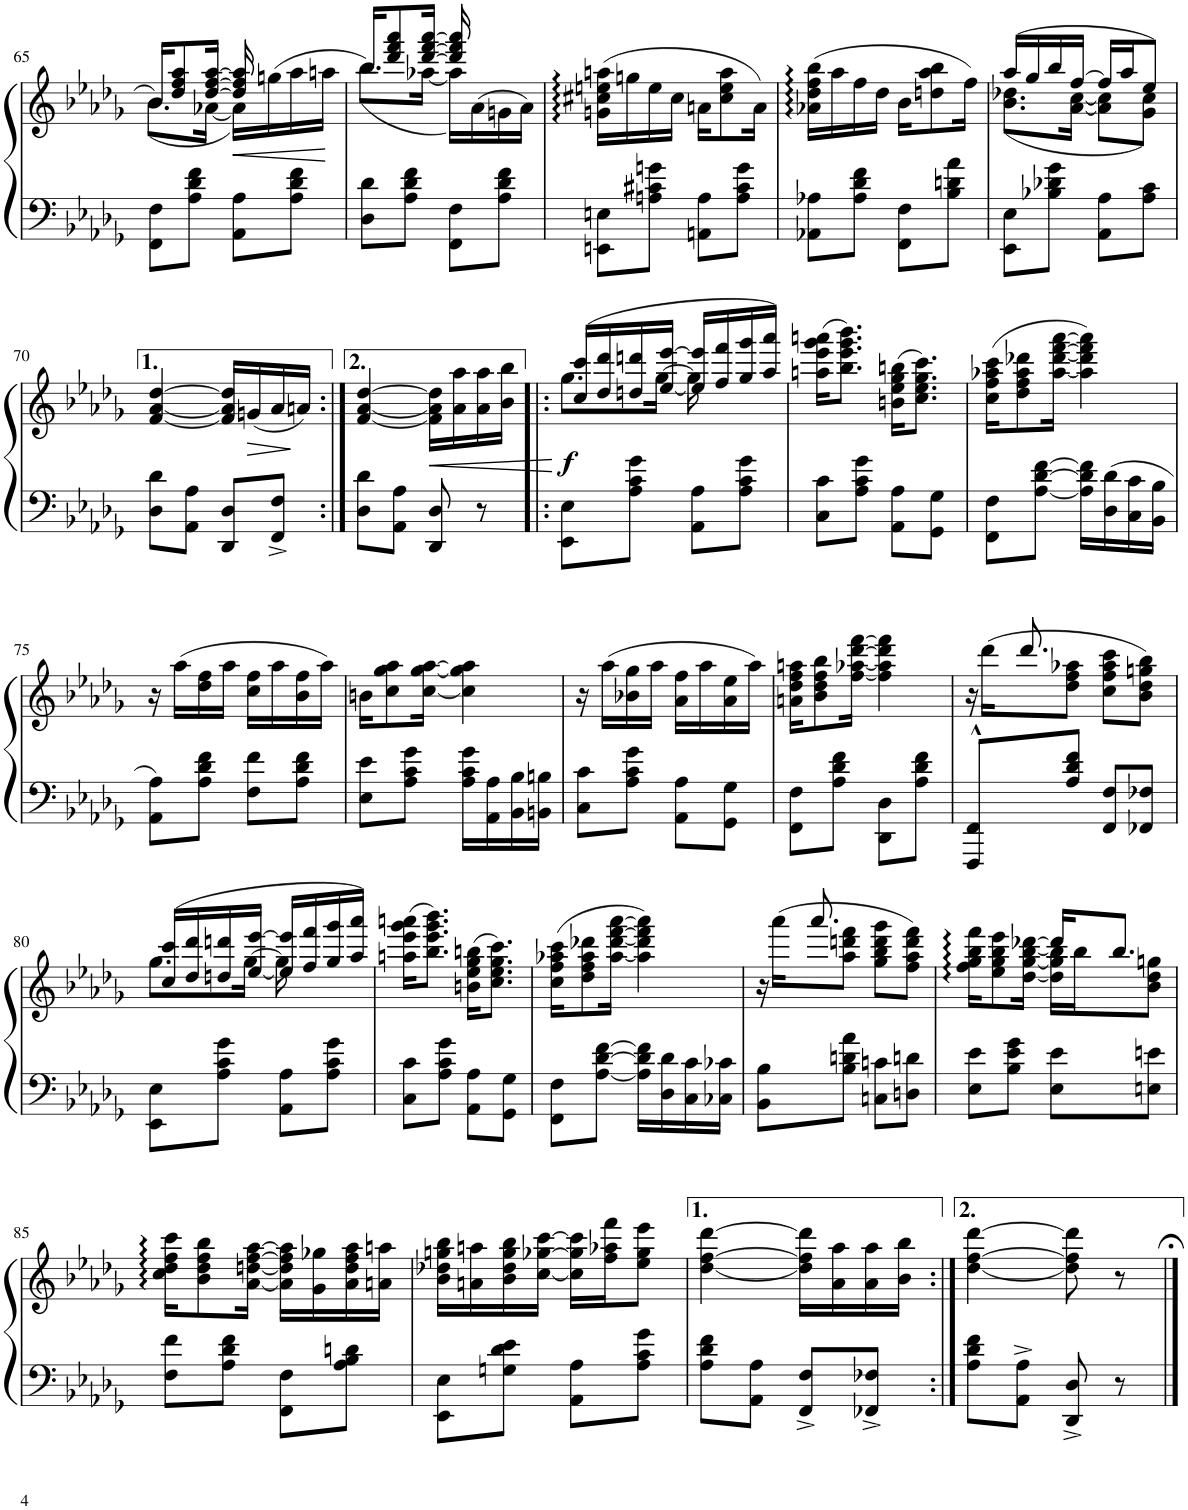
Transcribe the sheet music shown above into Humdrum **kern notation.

**kern	**kern	**dynam
*part1	*part1	*part1
*staff2	*staff1	*staff1/2
*I"Piano	*	*
*I'Pno.	*	*
!!LO:PB:g=z
*clefF4	*clefG2	*
*k[b-e-a-d-g-]	*k[b-e-a-d-g-]	*
*M2/4	*M2/4	*
=65	=65	=65
*	*^	*
8FF\ 8F\L	16b-/KL	(8.b-\L	.
.	8dd-/ 8ff/ 8aa-/	.	.
8A-\ 8d-\ 8f\J	.	.	.
.	[16dd-/ [16ff/ [16aa-/Jk	[16a-X\Jk	.
!	!	!	!LO:HP:b
8AA-\ 8A-\L	16dd-/] 16ff/] 16aa-/]	16a-\LL])	<
.	16ryy	(>16ggn\	.
8A-\ 8d-\ 8f\J	8ryy	16aa-\	.
.	.	16aan\JJ	.
*	*v	*v	*
.	.	[
=66	=66	=66
*	*^	*
8D-\ 8d-\L	16bb-/KL	(8.bb-\L)	.
.	8ddd-/ 8fff/ 8aaa-/	.	.
8A-\ 8d-\ 8f\J	.	.	.
.	[16ddd-/ [16fff/ [16aaa-/Jk	[16aa-X\Jk	.
8FF\ 8F\L	16ddd-/] 16fff/] 16aaa-/]	16aa-\LL])	.
.	16ryy	(>16a-\	.
8A-\ 8d-\ 8f\J	8ryy	16gn\	.
.	.	16a-\JJ)	.
*	*v	*v	*
=67	=67	=67
8EEn\ 8En\L	(16gn\ 16cc#X\ 16een\ 16aan\LL	.
.	16ggn\	.
8An\ 8c#X\ 8gn\J	16ee\	.
.	16cc#\JJ	.
8AAn\ 8A\L	16an\KL	.
.	8cc#\ 8ee\ 8aa\	.
8A\ 8c#\ 8g\J	.	.
.	16a\Jk)	.
=68	=68	=68
8AA-X\ 8A-X\L	(16a-X\ 16dd-\ 16ff\ 16bb-\LL	.
.	16aa-\	.
8A-\ 8d-\ 8f\J	16ff\	.
.	16dd-\JJ	.
8FF\ 8F\L	16b-\KL	.
.	8ddn\ 8aa-\ 8bb-\	.
8B-\ 8dn\ 8a-\J	.	.
.	16ff\Jk)	.
=69	=69	=69
*	*^	*
8EE-\ 8E-\L	(16aa-/LL	(8.b-\ 8.dd-X\L	.
.	16gg-/	.	.
8B-X\ 8d-X\ 8g-\J	16bb-/	.	.
.	[16ff/JJ	[16a-\ [16cc\Jk	.
8AA-\ 8A-\L	16ff/LL]	8a-\] 8cc\]L	.
.	16aa-/J	.	.
8A-\ 8c\J	8ee-/J)	8g-\ 8cc\J)	.
*	*v	*v	*
!!LO:LB:g=z
=70	=70	=70
8D-\ 8d-\L	[4f/ [4a-/ [4dd-/	.
8AA-\ 8A-\J	.	.
8DD-/ 8D-/L	16f/] 16a-/] 16dd-/]LL	.
!	!	!LO:HP:b
.	(16gn/	>
8FF/^ 8F/^J	16a-/	.
.	16an/JJ)	.
.	.	]
=71:|!	=71:|!	=71:|!
8D-\ 8d-\L	[4f/ [4a-/ [4dd-/	.
8AA-\ 8A-\J	.	.
!	!	!LO:HP:b
8DD-/ 8D-/	16f\] 16a-\] 16dd-\]LL	<
.	16a-\ 16aa-\	.
8r	16a-\ 16aa-\	.
.	16b-\ 16bb-\JJ	.
.	.	[
=72!|:	=72!|:	=72!|:
*	*^	*
!	!	!	!LO:DY:b
8EE-\ 8E-\L	(16cc/ 16ccc/LL	8.gg-\L	f
.	16dd-/ 16ddd-/	.	.
8A-\ 8c\ 8g-\J	16ddn/ 16dddn/	.	.
.	[<16ee-/ [16eee-/JJ	[>16gg-\Jk	.
8AA-\ 8A-\L	16ee-/] 16eee-/]LL	16gg-\]	.
.	16ff/ 16fff/	8.ryy	.
8A-\ 8c\ 8g-\J	16gg-/ 16ggg-/	.	.
.	16aa-/ 16aaa-/JJ)	.	.
*	*v	*v	*
=73	=73	=73
8C\ 8c\L	(16aan\ 16eee-\ 16ggg-\ 16aaan\KL	.
.	8.bb-\ 8.eee-\ 8.ggg-\ 8.bbb-\J)	.
8A-\ 8c\ 8g-\J	.	.
8AA-\ 8A-\L	(16bn\ 16ee-\ 16gg-\ 16bbn\KL	.
.	8.cc\ 8.ee-\ 8.gg-\ 8.ccc\J)	.
8GG-\ 8G-\J	.	.
=74	=74	=74
8FF\ 8F\L	(16cc\ 16ff\ 16aa-X\ 16ccc\KL	.
.	8dd-\ 8ff\ 8aa-\ 8ddd-X\	.
[8A-\ [8d-\ [8f\J	.	.
.	[16aa-\ [<16ddd-\ [16fff\ [16aaa-\Jk	.
16A-\] 16d-\] 16f\]LL	4aa-\] 4ddd-\] 4fff\] 4aaa-\])	.
16D-\ 16d-\	.	.
16C\ 16c\	.	.
16BB-\ 16B-\JJ	.	.
!!LO:LB:g=z
=75	=75	=75
8AA-\ 8A-\L	16r	.
.	(16aa-\LL	.
8A-\ 8d-\ 8f\J	16dd-\ 16ff\	.
.	16aa-\JJ	.
8F\ 8f\L	16cc\ 16ff\LL	.
.	16aa-\	.
8A-\ 8d-\ 8f\J	16b-\ 16ff\	.
.	16aa-\JJ)	.
=76	=76	=76
8E-\ 8e-\L	16bn\KL	.
.	8cc\ 8gg-\ 8aa-\	.
8A-\ 8c\ 8g-\J	.	.
.	[16cc\ [16gg-\ [16aa-\Jk	.
16A-\ 16c\ 16g-\LL	4cc\] 4gg-\] 4aa-\]	.
16AA-\ 16A-\	.	.
16BB-\ 16B-\	.	.
16BBn\ 16Bn\JJ	.	.
=77	=77	=77
8C\ 8c\L	16r	.
.	(16aa-\LL	.
8A-\ 8c\ 8g-\J	16b-X\ 16gg-\	.
.	16aa-\JJ	.
8AA-\ 8A-\L	16a-\ 16ff\LL	.
.	16aa-\	.
8GG-\ 8G-\J	16a-\ 16ee-\	.
.	16aa-\JJ)	.
=78	=78	=78
8FF\ 8F\L	16an\ 16dd-\ 16ff\ 16aan\KL	.
.	8b-\ 8dd-\ 8ff\ 8bb-\	.
8A-\ 8d-\ 8f\J	.	.
.	[16ff\ [<16aa-X\ [16ddd-\ [16fff\Jk	.
8DD-\ 8D-\L	4ff\] 4aa-\] 4ddd-\] 4fff\]	.
8A-\ 8d-\ 8f\J	.	.
=79	=79	=79
*	*^	*
8FFF/^^ 8FF/^^L	16r	16ryy	.
.	8.ddd-/	(>16ddd-\KL	.
8A-/ 8d-/ 8f/J	.	8dd-\ 8ff\ 8aa-X\J	.
8FF/ 8F/L	4ryy	8cc\ 8ff\ 8aa-\ 8ccc\L	.
8FF-X/ 8F-X/J	.	8b-\ 8dd-\ 8ggn\ 8bb-\J)	.
!!LO:LB:g=z	!!
=80	=80	=80	=80
8EE-\ 8E-\L	(16cc/ 16ccc/LL	8.gg-\L	.
.	16dd-/ 16ddd-/	.	.
8A-\ 8c\ 8g-\J	16ddn/ 16dddn/	.	.
.	[<16ee-/ [16eee-/JJ	[>16gg-\Jk	.
8AA-\ 8A-\L	16ee-/] 16eee-/]LL	16gg-\]	.
.	16ff/ 16fff/	8.ryy	.
8A-\ 8c\ 8g-\J	16gg-/ 16ggg-/	.	.
.	16aa-/ 16aaa-/JJ)	.	.
*	*v	*v	*
=81	=81	=81
8C\ 8c\L	(16aan\ 16eee-\ 16ggg-\ 16aaan\KL	.
.	8.bb-\ 8.eee-\ 8.ggg-\ 8.bbb-\J)	.
8A-\ 8c\ 8g-\J	.	.
8AA-\ 8A-\L	(16bn\ 16ee-\ 16gg-\ 16bbn\KL	.
.	8.cc\ 8.ee-\ 8.gg-\ 8.ccc\J)	.
8GG-\ 8G-\J	.	.
=82	=82	=82
8FF\ 8F\L	(16cc\ 16ff\ 16aa-X\ 16ccc\KL	.
.	8dd-\ 8ff\ 8aa-\ 8ddd-X\	.
[8A-\ [8d-\ [8f\J	.	.
.	[16aa-\ [<16ddd-\ [16fff\ [16aaa-\Jk	.
16A-\] 16d-\] 16f\]LL	4aa-\] 4ddd-\] 4fff\] 4aaa-\])	.
16D-\ 16d-\	.	.
16C\ 16c\	.	.
16C-X\ 16c-X\JJ	.	.
=83	=83	=83
*	*^	*
8BB-\ 8B-\L	16r	16ryy	.
.	8.aaa-/	(>16aaa-\KL	.
8B-\ 8dn\ 8a-\J	.	8aa-\ 8dddn\ 8fff\J	.
8Cn\ 8cn\L	4ryy	8gg-\ 8bb-\ 8ddd\ 8ggg-\L	.
8Dn\ 8dn\J	.	8ff\ 8aa-\ 8ddd\ 8fff\J)	.
=84	=84	=84	=84
8E-\ 8e-\L	16ff\ 16gg-\ 16bb-\ 16fff\KL	4ryy	.
.	8ee-\ 8gg-\ 8bb-\ 8eee-\	.	.
8B-\ 8e-\ 8g-\J	.	.	.
.	[16dd-\ [16gg-\ [16bb-\ [>16ddd-X\Jk	.	.
8E-\ 8e-\L	16ddd-/KL]	16dd-\] 16gg-\] 16bb-\]LL	.
.	8.bb-/J	16bb-\J	.
8En\ 8en\J	.	8b-\ 8dd-\ 8ggn\J	.
*	*v	*v	*
!!LO:LB:g=z
=85	=85	=85
8F\ 8f\L	16cc\ 16dd-\ 16ff\ 16ccc\KL	.
.	8b-\ 8dd-\ 8ff\ 8bb-\	.
8A-\ 8d-\ 8f\J	.	.
.	[16a-\ [<16ddn\ [16ff\ [16aa-\Jk	.
8FF\ 8F\L	16a-\] 16dd\] 16ff\] 16aa-\]LL	.
.	16g-\ 16gg-X\	.
8A-\ 8B-\ 8dn\J	16a-\ 16dd\ 16ff\ 16aa-\	.
.	16an\ 16aan\JJ	.
=86	=86	=86
8EE-\ 8E-\L	16b-\ 16dd-X\ 16ggn\ 16bb-\LL	.
.	16an\ 16aan\	.
8Gn\ 8d-\ 8e-\J	16b-\ 16dd-\ 16gg\ 16bb-\	.
.	[16cc\ [16gg-X\ [16ccc\JJ	.
8AA-\ 8A-\L	16cc\] 16gg-\] 16ccc\]LL	.
.	16ff\ 16aa-X\ 16fff\J	.
8A-\ 8c\ 8g-\J	8ee-\ 8gg-\ 8eee-\J	.
=87	=87	=87
8A-\ 8d-\ 8f\L	[4dd-\ [4ff\ [4ddd-\	.
8AA-\ 8A-\J	.	.
8FF/^ 8F/^L	16dd-\] 16ff\] 16ddd-\]LL	.
.	16a-\ 16aa-\	.
8FF-X/^ 8F-X/^J	16a-\ 16aa-\	.
.	16b-\ 16bb-\JJ	.
=88:|!	=88:|!	=88:|!
8A-\ 8d-\ 8f\L	[4dd-\ [4ff\ [4ddd-\	.
8AA-\^ 8A-\^J	.	.
8DD-/^ 8D-/^	8dd-\] 8ff\] 8ddd-\]	.
8r	8r	.
==	==	==
*-	*-	*-
